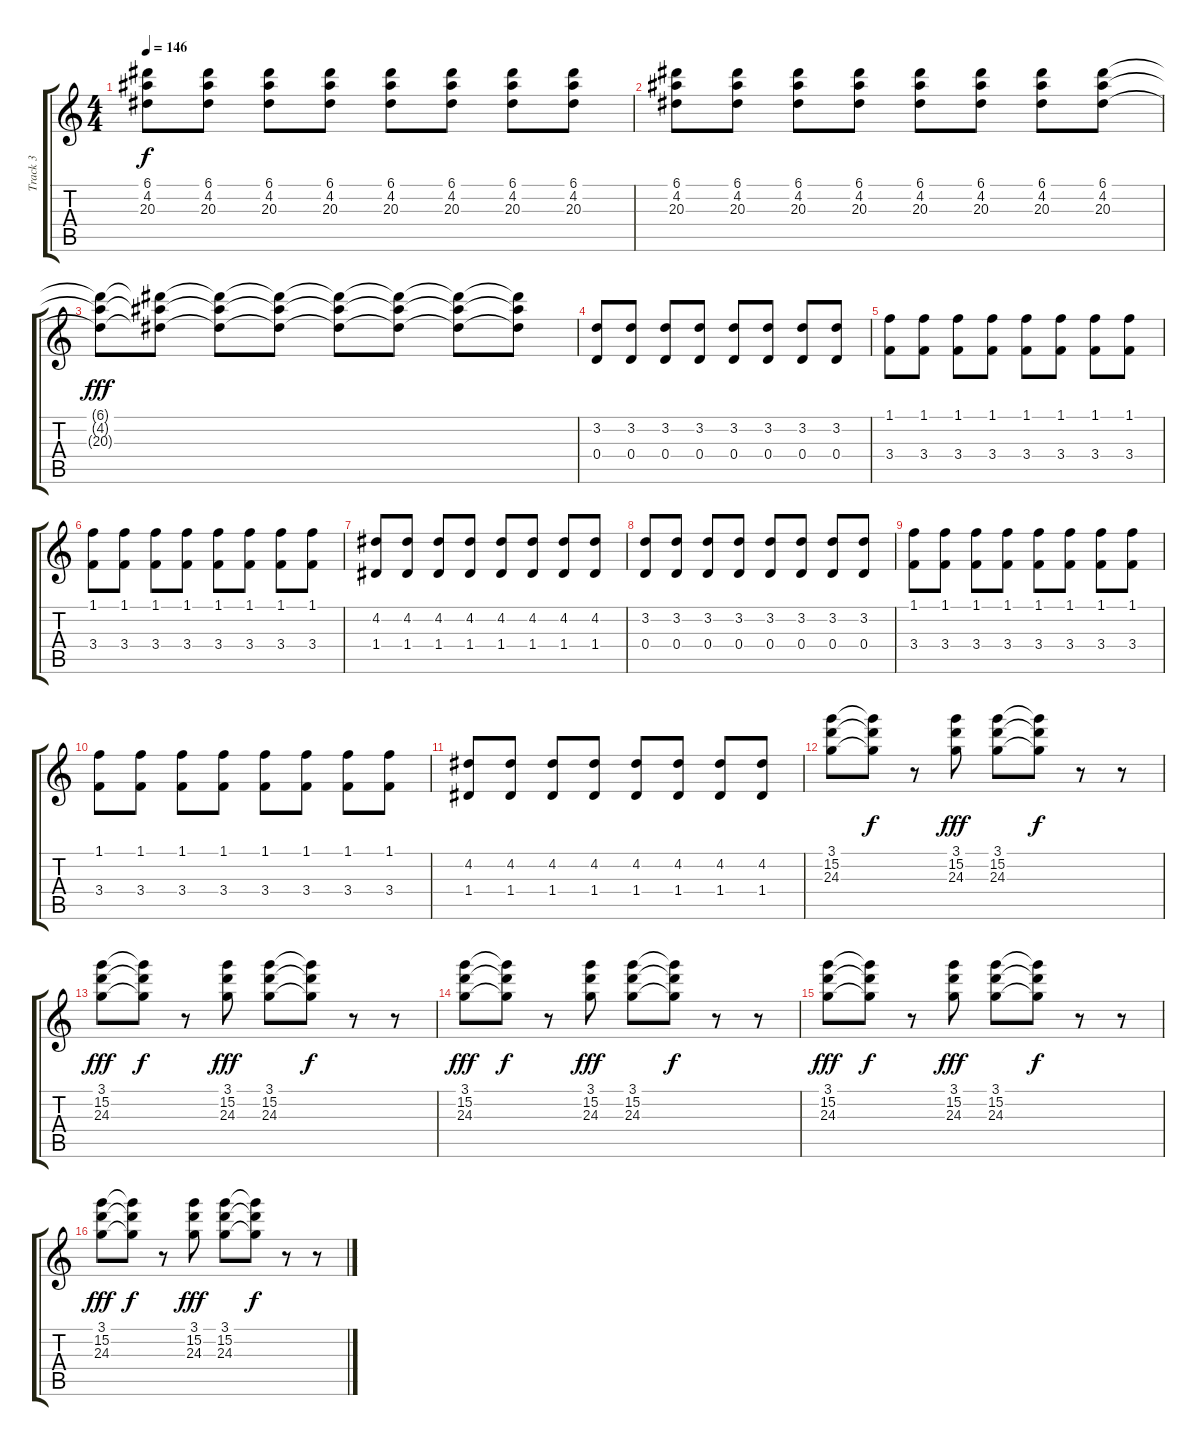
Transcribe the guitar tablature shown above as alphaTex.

\track ("Track 3" "Track 3") {instrument overdrivenguitar}
\staff {score tabs}
\tuning (E4 B3 G3 D3 A2 E2) {hide}
\ts (4 4)
\tempo 146
\clef g2
\ks c
(6.1 4.2 20.3).8{dy f} (6.1 4.2 20.3).8 (6.1 4.2 20.3).8 (6.1 4.2 20.3).8 (6.1 4.2 20.3).8 (6.1 4.2 20.3).8 (6.1 4.2 20.3).8 (6.1 4.2 20.3).8 |
(6.1 4.2 20.3).8 (6.1 4.2 20.3).8 (6.1 4.2 20.3).8 (6.1 4.2 20.3).8 (6.1 4.2 20.3).8 (6.1 4.2 20.3).8 (6.1 4.2 20.3).8 (6.1 4.2 20.3).8 |
(6.1{t} 4.2{t} 20.3{t}).8{dy fff} (6.1{t} 4.2{t} 20.3{t}).8 (6.1{t} 4.2{t} 20.3{t}).8 (6.1{t} 4.2{t} 20.3{t}).8 (6.1{t} 4.2{t} 20.3{t}).8 (6.1{t} 4.2{t} 20.3{t}).8 (6.1{t} 4.2{t} 20.3{t}).8 (6.1{t} 4.2{t} 20.3{t}).8 |
(3.2 0.4).8 (3.2 0.4).8 (3.2 0.4).8 (3.2 0.4).8 (3.2 0.4).8 (3.2 0.4).8 (3.2 0.4).8 (3.2 0.4).8 |
(1.1 3.4).8 (1.1 3.4).8 (1.1 3.4).8 (1.1 3.4).8 (1.1 3.4).8 (1.1 3.4).8 (1.1 3.4).8 (1.1 3.4).8 |
(1.1 3.4).8 (1.1 3.4).8 (1.1 3.4).8 (1.1 3.4).8 (1.1 3.4).8 (1.1 3.4).8 (1.1 3.4).8 (1.1 3.4).8 |
(4.2 1.4).8 (4.2 1.4).8 (4.2 1.4).8 (4.2 1.4).8 (4.2 1.4).8 (4.2 1.4).8 (4.2 1.4).8 (4.2 1.4).8 |
(3.2 0.4).8 (3.2 0.4).8 (3.2 0.4).8 (3.2 0.4).8 (3.2 0.4).8 (3.2 0.4).8 (3.2 0.4).8 (3.2 0.4).8 |
(1.1 3.4).8 (1.1 3.4).8 (1.1 3.4).8 (1.1 3.4).8 (1.1 3.4).8 (1.1 3.4).8 (1.1 3.4).8 (1.1 3.4).8 |
(1.1 3.4).8 (1.1 3.4).8 (1.1 3.4).8 (1.1 3.4).8 (1.1 3.4).8 (1.1 3.4).8 (1.1 3.4).8 (1.1 3.4).8 |
(4.2 1.4).8 (4.2 1.4).8 (4.2 1.4).8 (4.2 1.4).8 (4.2 1.4).8 (4.2 1.4).8 (4.2 1.4).8 (4.2 1.4).8 |
(3.1 15.2 24.3).8 (3.1{t} 15.2{t} 24.3{t}).8{dy f} r.8 (3.1 15.2 24.3).8{dy fff} (3.1 15.2 24.3).8 (3.1{t} 15.2{t} 24.3{t}).8{dy f} r.8 r.8 |
(3.1 15.2 24.3).8{dy fff} (3.1{t} 15.2{t} 24.3{t}).8{dy f} r.8 (3.1 15.2 24.3).8{dy fff} (3.1 15.2 24.3).8 (3.1{t} 15.2{t} 24.3{t}).8{dy f} r.8 r.8 |
(3.1 15.2 24.3).8{dy fff} (3.1{t} 15.2{t} 24.3{t}).8{dy f} r.8 (3.1 15.2 24.3).8{dy fff} (3.1 15.2 24.3).8 (3.1{t} 15.2{t} 24.3{t}).8{dy f} r.8 r.8 |
(3.1 15.2 24.3).8{dy fff} (3.1{t} 15.2{t} 24.3{t}).8{dy f} r.8 (3.1 15.2 24.3).8{dy fff} (3.1 15.2 24.3).8 (3.1{t} 15.2{t} 24.3{t}).8{dy f} r.8 r.8 |
(3.1 15.2 24.3).8{dy fff} (3.1{t} 15.2{t} 24.3{t}).8{dy f} r.8 (3.1 15.2 24.3).8{dy fff} (3.1 15.2 24.3).8 (3.1{t} 15.2{t} 24.3{t}).8{dy f} r.8 r.8
